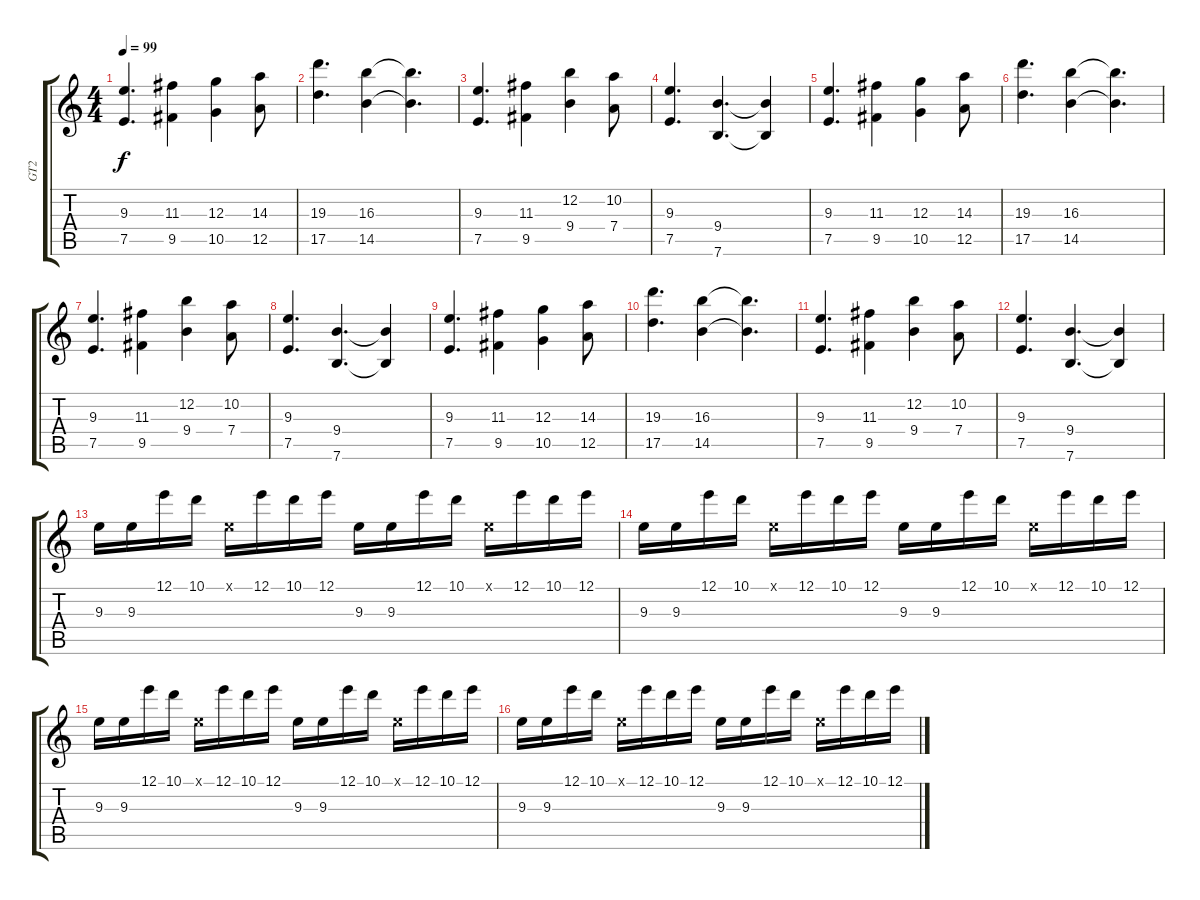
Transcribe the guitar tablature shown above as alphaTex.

\track ("GT2" "GT2") {instrument distortionguitar}
\staff {score tabs}
\tuning (E4 B3 G3 D3 A2 E2) {hide}
\ts (4 4)
\tempo 99
\clef g2
\ks c
(9.3 7.5).4{d dy f} (11.3 9.5).4 (12.3 10.5).4 (14.3 12.5).8 |
(19.3 17.5).4{d} (16.3 14.5).4 (16.3{t} 14.5{t}).4{d} |
(9.3 7.5).4{d} (11.3 9.5).4 (12.2 9.4).4 (10.2 7.4).8 |
(9.3 7.5).4{d} (9.4 7.6).4{d} (9.4{t} 7.6{t}).4 |
(9.3 7.5).4{d} (11.3 9.5).4 (12.3 10.5).4 (14.3 12.5).8 |
(19.3 17.5).4{d} (16.3 14.5).4 (16.3{t} 14.5{t}).4{d} |
(9.3 7.5).4{d} (11.3 9.5).4 (12.2 9.4).4 (10.2 7.4).8 |
(9.3 7.5).4{d} (9.4 7.6).4{d} (9.4{t} 7.6{t}).4 |
(9.3 7.5).4{d} (11.3 9.5).4 (12.3 10.5).4 (14.3 12.5).8 |
(19.3 17.5).4{d} (16.3 14.5).4 (16.3{t} 14.5{t}).4{d} |
(9.3 7.5).4{d} (11.3 9.5).4 (12.2 9.4).4 (10.2 7.4).8 |
(9.3 7.5).4{d} (9.4 7.6).4{d} (9.4{t} 7.6{t}).4 |
9.3.16{volume 3 instrument acousticguitarsteel} 9.3.16 12.1.16 10.1.16 0.1{x}.16 12.1.16 10.1.16 12.1.16 9.3.16 9.3.16 12.1.16 10.1.16 0.1{x}.16 12.1.16 10.1.16 12.1.16 |
9.3.16 9.3.16 12.1.16 10.1.16 0.1{x}.16 12.1.16 10.1.16 12.1.16 9.3.16 9.3.16 12.1.16 10.1.16 0.1{x}.16 12.1.16 10.1.16 12.1.16 |
9.3.16 9.3.16 12.1.16 10.1.16 0.1{x}.16 12.1.16 10.1.16 12.1.16 9.3.16 9.3.16 12.1.16 10.1.16 0.1{x}.16 12.1.16 10.1.16 12.1.16 |
9.3.16 9.3.16 12.1.16 10.1.16 0.1{x}.16 12.1.16 10.1.16 12.1.16 9.3.16 9.3.16 12.1.16 10.1.16 0.1{x}.16 12.1.16 10.1.16 12.1.16
